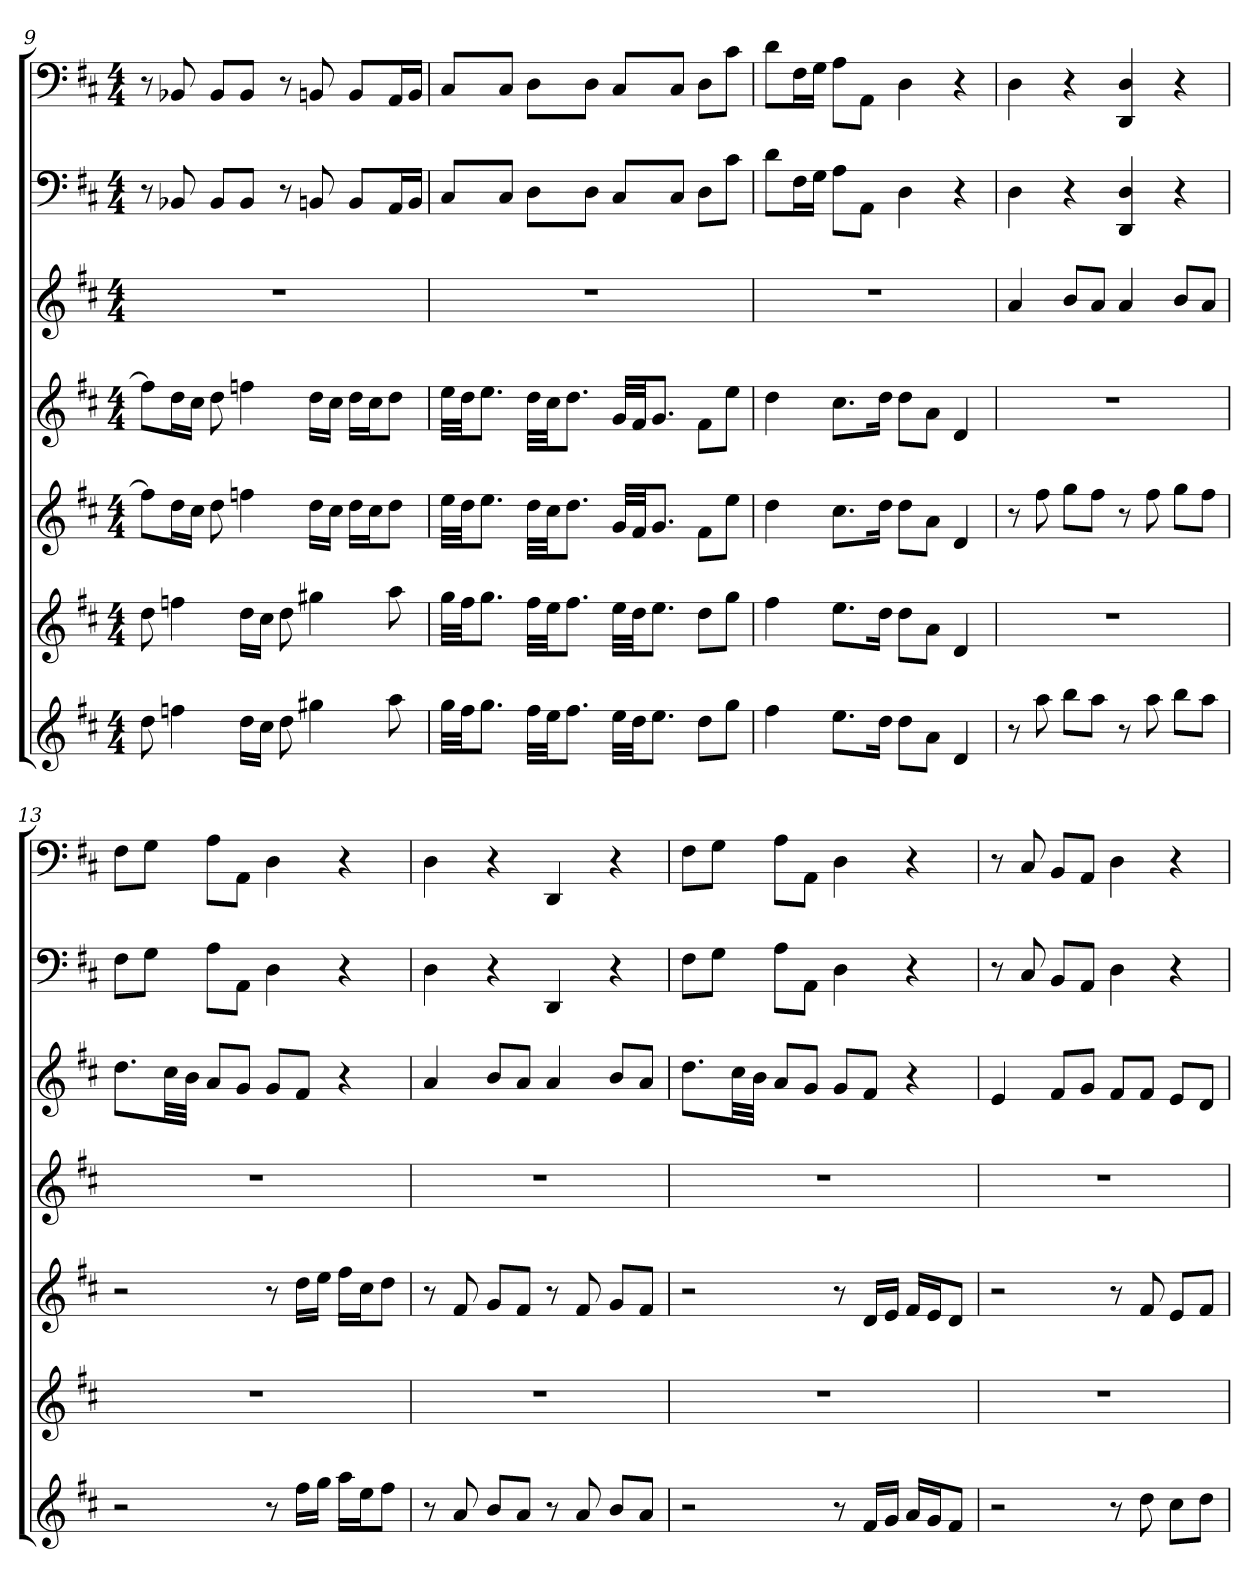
**kern	**kern	**kern	**kern	**kern	**kern	**kern
*part7	*part6	*part5	*part4	*part3	*part2	*part1
*staff7	*staff6	*staff5	*staff4	*staff3	*staff2	*staff1
*k[f#c#]	*k[f#c#]	*k[f#c#]	*k[f#c#]	*k[f#c#]	*k[f#c#]	*k[f#c#]
*D:	*D:	*D:	*D:	*D:	*D:	*D:
*M4/4	*M4/4	*M4/4	*M4/4	*M4/4	*M4/4	*M4/4
=9	=9	=9	=9	=9	=9	=9
8dd	8dd	8ffL]	8ffL]	1r	8r	8r
4ffn	4ffn	16ddL	16ddL	.	8BB-X	8BB-X
.	.	16cc#JJ	16cc#JJ	.	.	.
.	.	8dd	8dd	.	8BB-L	8BB-L
16ddLL	16ddLL	4ffn	4ffn	.	8BB-J	8BB-J
16cc#JJ	16cc#JJ	.	.	.	.	.
8dd	8dd	.	.	.	8r	8r
4gg#X	4gg#X	16ddLL	16ddLL	.	8BBn	8BBn
.	.	16cc#JJ	16cc#JJ	.	.	.
.	.	16ddLL	16ddLL	.	8BBL	8BBL
.	.	16cc#J	16cc#J	.	.	.
8aa	8aa	8ddJ	8ddJ	.	16AAL	16AAL
.	.	.	.	.	16BBJJ	16BBJJ
=10	=10	=10	=10	=10	=10	=10
32ggLLL	32ggLLL	32eeLLL	32eeLLL	1r	8C#L	8C#L
32ff#JJ	32ff#JJ	32ddJJ	32ddJJ	.	.	.
8.ggJ	8.ggJ	8.eeJ	8.eeJ	.	.	.
.	.	.	.	.	8C#J	8C#J
32ff#LLL	32ff#LLL	32ddLLL	32ddLLL	.	8DL	8DL
32eeJJ	32eeJJ	32cc#JJ	32cc#JJ	.	.	.
8.ff#J	8.ff#J	8.ddJ	8.ddJ	.	.	.
.	.	.	.	.	8DJ	8DJ
32eeLLL	32eeLLL	32gLLL	32gLLL	.	8C#L	8C#L
32ddJJ	32ddJJ	32f#JJ	32f#JJ	.	.	.
8.eeJ	8.eeJ	8.gJ	8.gJ	.	.	.
.	.	.	.	.	8C#J	8C#J
8ddL	8ddL	8f#L	8f#L	.	8DL	8DL
8ggJ	8ggJ	8eeJ	8eeJ	.	8c#J	8c#J
=11	=11	=11	=11	=11	=11	=11
4ff#	4ff#	4dd	4dd	1r	8dL	8dL
.	.	.	.	.	16F#L	16F#L
.	.	.	.	.	16GJJ	16GJJ
8.eeL	8.eeL	8.cc#L	8.cc#L	.	8AL	8AL
.	.	.	.	.	8AAJ	8AAJ
16ddJk	16ddJk	16ddJk	16ddJk	.	.	.
8ddL	8ddL	8ddL	8ddL	.	4D	4D
8aJ	8aJ	8aJ	8aJ	.	.	.
4d	4d	4d	4d	.	4r	4r
=12	=12	=12	=12	=12	=12	=12
8r	1r	8r	1r	4a	4D	4D
8aa	.	8ff#	.	.	.	.
8bbL	.	8ggL	.	8bL	4r	4r
8aaJ	.	8ff#J	.	8aJ	.	.
8r	.	8r	.	4a	4DD 4D	4DD 4D
8aa	.	8ff#	.	.	.	.
8bbL	.	8ggL	.	8bL	4r	4r
8aaJ	.	8ff#J	.	8aJ	.	.
=13	=13	=13	=13	=13	=13	=13
2r	1r	2r	1r	8.ddL	8F#L	8F#L
.	.	.	.	.	8GJ	8GJ
.	.	.	.	32cc#LL	.	.
.	.	.	.	32bJJJ	.	.
.	.	.	.	8aL	8AL	8AL
.	.	.	.	8gJ	8AAJ	8AAJ
8r	.	8r	.	8gL	4D	4D
16ff#LL	.	16ddLL	.	8f#J	.	.
16ggJJ	.	16eeJJ	.	.	.	.
16aaLL	.	16ff#LL	.	4r	4r	4r
16eeJ	.	16cc#J	.	.	.	.
8ff#J	.	8ddJ	.	.	.	.
=14	=14	=14	=14	=14	=14	=14
8r	1r	8r	1r	4a	4D	4D
8a	.	8f#	.	.	.	.
8bL	.	8gL	.	8bL	4r	4r
8aJ	.	8f#J	.	8aJ	.	.
8r	.	8r	.	4a	4DD	4DD
8a	.	8f#	.	.	.	.
8bL	.	8gL	.	8bL	4r	4r
8aJ	.	8f#J	.	8aJ	.	.
=15	=15	=15	=15	=15	=15	=15
2r	1r	2r	1r	8.ddL	8F#L	8F#L
.	.	.	.	.	8GJ	8GJ
.	.	.	.	32cc#LL	.	.
.	.	.	.	32bJJJ	.	.
.	.	.	.	8aL	8AL	8AL
.	.	.	.	8gJ	8AAJ	8AAJ
8r	.	8r	.	8gL	4D	4D
16f#LL	.	16dLL	.	8f#J	.	.
16gJJ	.	16eJJ	.	.	.	.
16aLL	.	16f#LL	.	4r	4r	4r
16gJ	.	16eJ	.	.	.	.
8f#J	.	8dJ	.	.	.	.
=16	=16	=16	=16	=16	=16	=16
2r	1r	2r	1r	4e	8r	8r
.	.	.	.	.	8C#	8C#
.	.	.	.	8f#L	8BBL	8BBL
.	.	.	.	8gJ	8AAJ	8AAJ
8r	.	8r	.	8f#L	4D	4D
8dd	.	8f#	.	8f#J	.	.
8cc#L	.	8eL	.	8eL	4r	4r
8ddJ	.	8f#J	.	8dJ	.	.
=	=	=	=	=	=	=
*-	*-	*-	*-	*-	*-	*-
